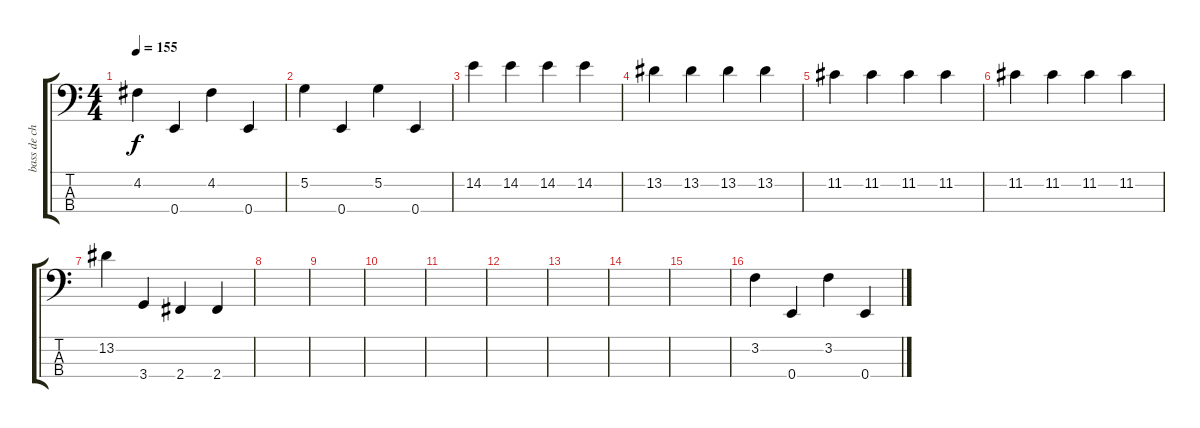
\track ("bass de chris" "bass de ch") {instrument acousticguitarnylon}
\staff {score tabs}
\tuning (G2 D2 A1 E1) {hide}
\ts (4 4)
\tempo 155
\clef f4
\ks c
4.2.4{dy f} 0.4.4 4.2.4 0.4.4 |
5.2.4 0.4.4 5.2.4 0.4.4 |
14.2.4 14.2.4 14.2.4 14.2.4 |
13.2.4 13.2.4 13.2.4 13.2.4 |
11.2.4 11.2.4 11.2.4 11.2.4 |
11.2.4 11.2.4 11.2.4 11.2.4 |
13.2.4 3.4.4 2.4.4 2.4.4 |
|
|
|
|
|
|
|
|
3.2.4 0.4.4 3.2.4 0.4.4
